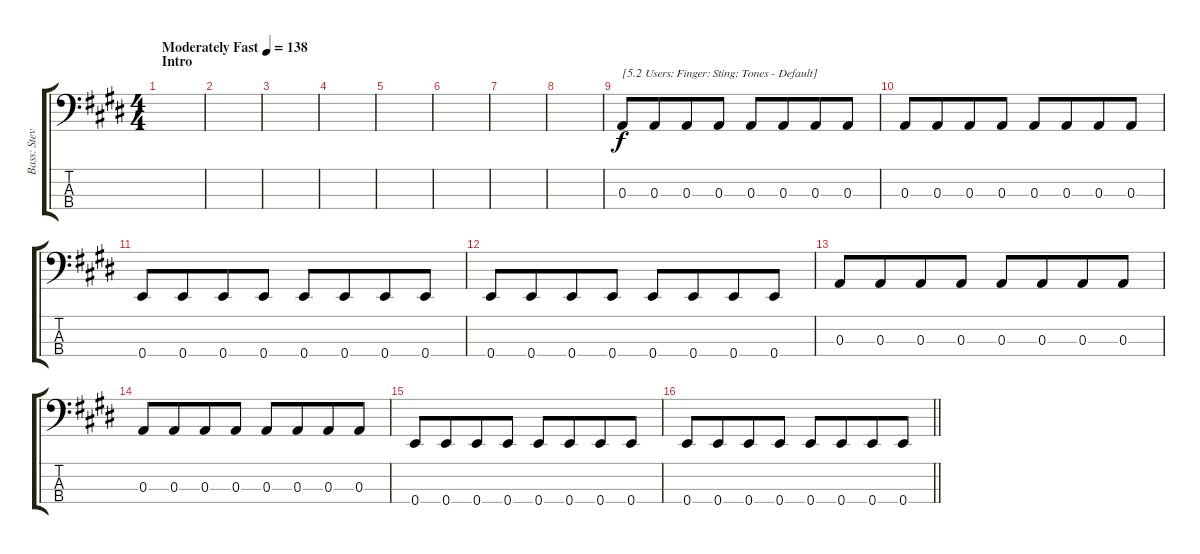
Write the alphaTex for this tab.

\track ("Bass: Steve" "Bass: Stev") {instrument electricbassfinger}
\staff {score tabs}
\tuning (G2 D2 A1 E1) {hide}
\ts (4 4)
\section ("" "Intro")
\tempo (138 "Moderately Fast")
\clef f4
\ks e
|
|
|
|
|
|
|
|
0.3.8{txt "[5.2 Users: Finger: Sting: Tones - Default]"} 0.3.8{beam merge} 0.3.8 0.3.8 0.3.8 0.3.8{beam merge} 0.3.8 0.3.8 |
0.3.8 0.3.8{beam merge} 0.3.8 0.3.8 0.3.8 0.3.8{beam merge} 0.3.8 0.3.8 |
0.4.8 0.4.8{beam merge} 0.4.8 0.4.8 0.4.8 0.4.8{beam merge} 0.4.8 0.4.8 |
0.4.8 0.4.8{beam merge} 0.4.8 0.4.8 0.4.8 0.4.8{beam merge} 0.4.8 0.4.8 |
0.3.8 0.3.8{beam merge} 0.3.8 0.3.8 0.3.8 0.3.8{beam merge} 0.3.8 0.3.8 |
0.3.8 0.3.8{beam merge} 0.3.8 0.3.8 0.3.8 0.3.8{beam merge} 0.3.8 0.3.8 |
0.4.8 0.4.8{beam merge} 0.4.8 0.4.8 0.4.8 0.4.8{beam merge} 0.4.8 0.4.8 |
\barLineRight lightlight
0.4.8 0.4.8{beam merge} 0.4.8 0.4.8 0.4.8 0.4.8{beam merge} 0.4.8 0.4.8
